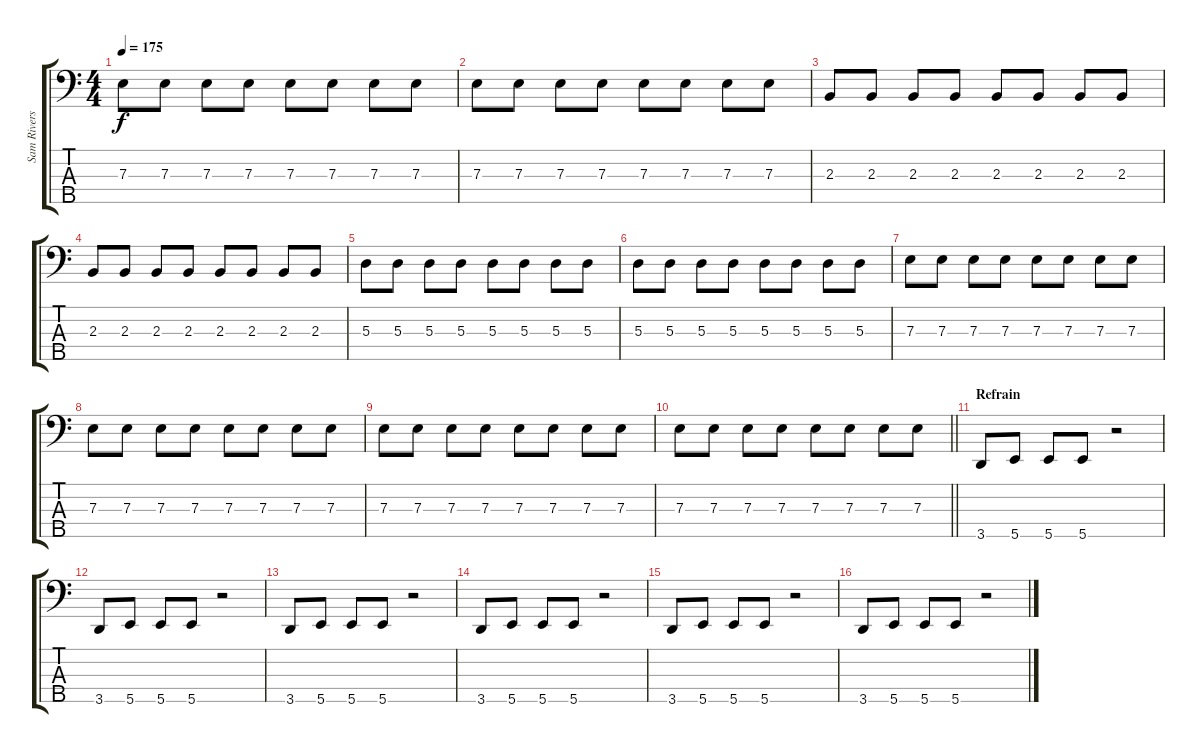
\track ("Sam Rivers" "Sam Rivers") {instrument electricbassfinger}
\staff {score tabs}
\tuning (G2 D2 A1 E1 B0) {hide}
\ts (4 4)
\tempo 175
\clef f4
\ks c
7.3.8{dy f} 7.3.8 7.3.8 7.3.8 7.3.8 7.3.8 7.3.8 7.3.8 |
7.3.8 7.3.8 7.3.8 7.3.8 7.3.8 7.3.8 7.3.8 7.3.8 |
2.3.8 2.3.8 2.3.8 2.3.8 2.3.8 2.3.8 2.3.8 2.3.8 |
2.3.8 2.3.8 2.3.8 2.3.8 2.3.8 2.3.8 2.3.8 2.3.8 |
5.3.8 5.3.8 5.3.8 5.3.8 5.3.8 5.3.8 5.3.8 5.3.8 |
5.3.8 5.3.8 5.3.8 5.3.8 5.3.8 5.3.8 5.3.8 5.3.8 |
7.3.8 7.3.8 7.3.8 7.3.8 7.3.8 7.3.8 7.3.8 7.3.8 |
7.3.8 7.3.8 7.3.8 7.3.8 7.3.8 7.3.8 7.3.8 7.3.8 |
7.3.8 7.3.8 7.3.8 7.3.8 7.3.8 7.3.8 7.3.8 7.3.8 |
\barLineRight lightlight
7.3.8 7.3.8 7.3.8 7.3.8 7.3.8 7.3.8 7.3.8 7.3.8 |
\section ("" "Refrain")
3.5.8 5.5.8 5.5.8 5.5.8 r.2 |
3.5.8 5.5.8 5.5.8 5.5.8 r.2 |
3.5.8 5.5.8 5.5.8 5.5.8 r.2 |
3.5.8 5.5.8 5.5.8 5.5.8 r.2 |
3.5.8 5.5.8 5.5.8 5.5.8 r.2 |
3.5.8 5.5.8 5.5.8 5.5.8 r.2
